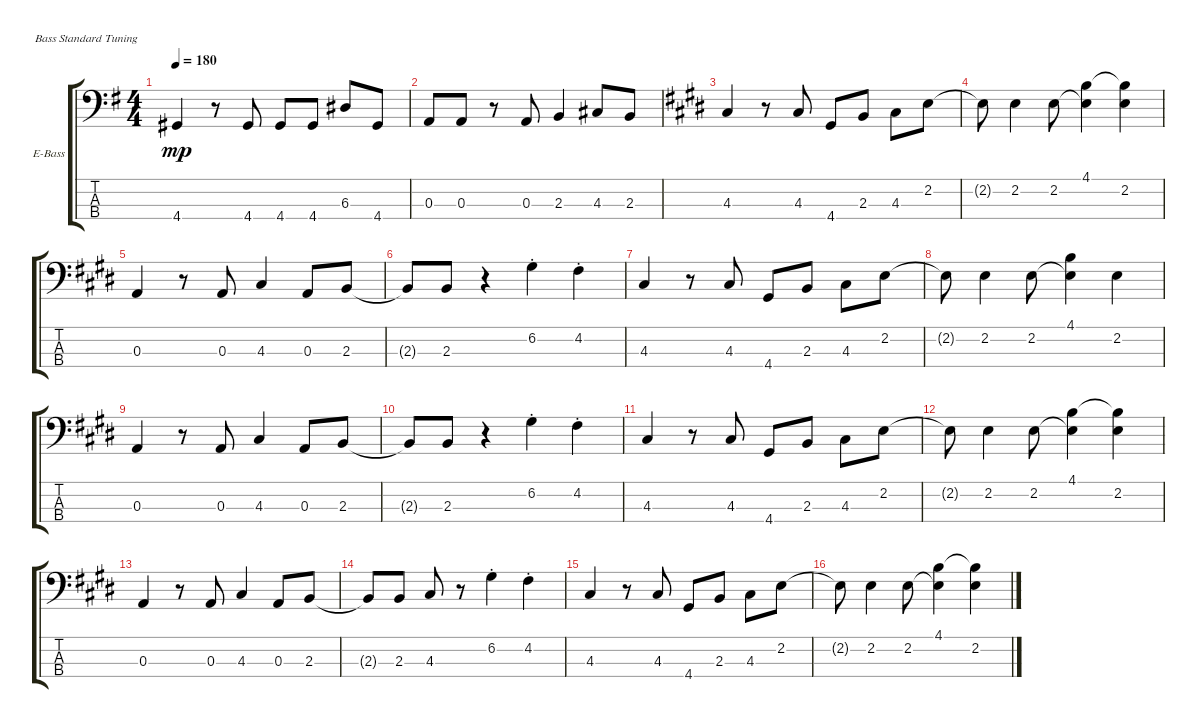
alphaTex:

\defaultSystemsLayout 4
\bracketExtendMode groupsimilarinstruments
\firstSystemTrackNameOrientation horizontal
\otherSystemsTrackNameOrientation horizontal
\track ("Electric Bass" "E-Bass") {instrument electricbassfinger}
\staff {score tabs}
\tuning (G2 D2 A1 E1)
\ts (4 4)
\tempo 180
\clef f4
\ks g
4.4.4{dy mp} r.8 4.4.8 4.4.8 4.4.8 6.3.8 4.4.8 |
0.3.8 0.3.8 r.8 0.3.8 2.3.4 4.3.8 2.3.8 |
\ks c#minor
4.3.4 r.8 4.3.8 4.4.8 2.3.8 4.3.8 2.2.8 |
2.2{t}.8 2.2.4 2.2.8 (2.2{t} 4.1).4 (2.2 4.1{t}).4 |
0.3.4 r.8 0.3.8 4.3.4 0.3.8 2.3.8 |
2.3{t}.8 2.3.8 r.4 6.2{st}.4 4.2{st}.4 |
4.3.4 r.8 4.3.8 4.4.8 2.3.8 4.3.8 2.2.8 |
2.2{t}.8 2.2.4 2.2.8 (2.2{t} 4.1).4 2.2.4 |
0.3.4 r.8 0.3.8 4.3.4 0.3.8 2.3.8 |
2.3{t}.8 2.3.8 r.4 6.2{st}.4 4.2{st}.4 |
4.3.4 r.8 4.3.8 4.4.8 2.3.8 4.3.8 2.2.8 |
2.2{t}.8 2.2.4 2.2.8 (2.2{t} 4.1).4 (2.2 4.1{t}).4 |
0.3.4 r.8 0.3.8 4.3.4 0.3.8 2.3.8 |
2.3{t}.8 2.3.8 4.3.8 r.8 6.2{st}.4 4.2{st}.4 |
4.3.4 r.8 4.3.8 4.4.8 2.3.8 4.3.8 2.2.8 |
2.2{t}.8 2.2.4 2.2.8 (2.2{t} 4.1).4 (4.1{t} 2.2).4
